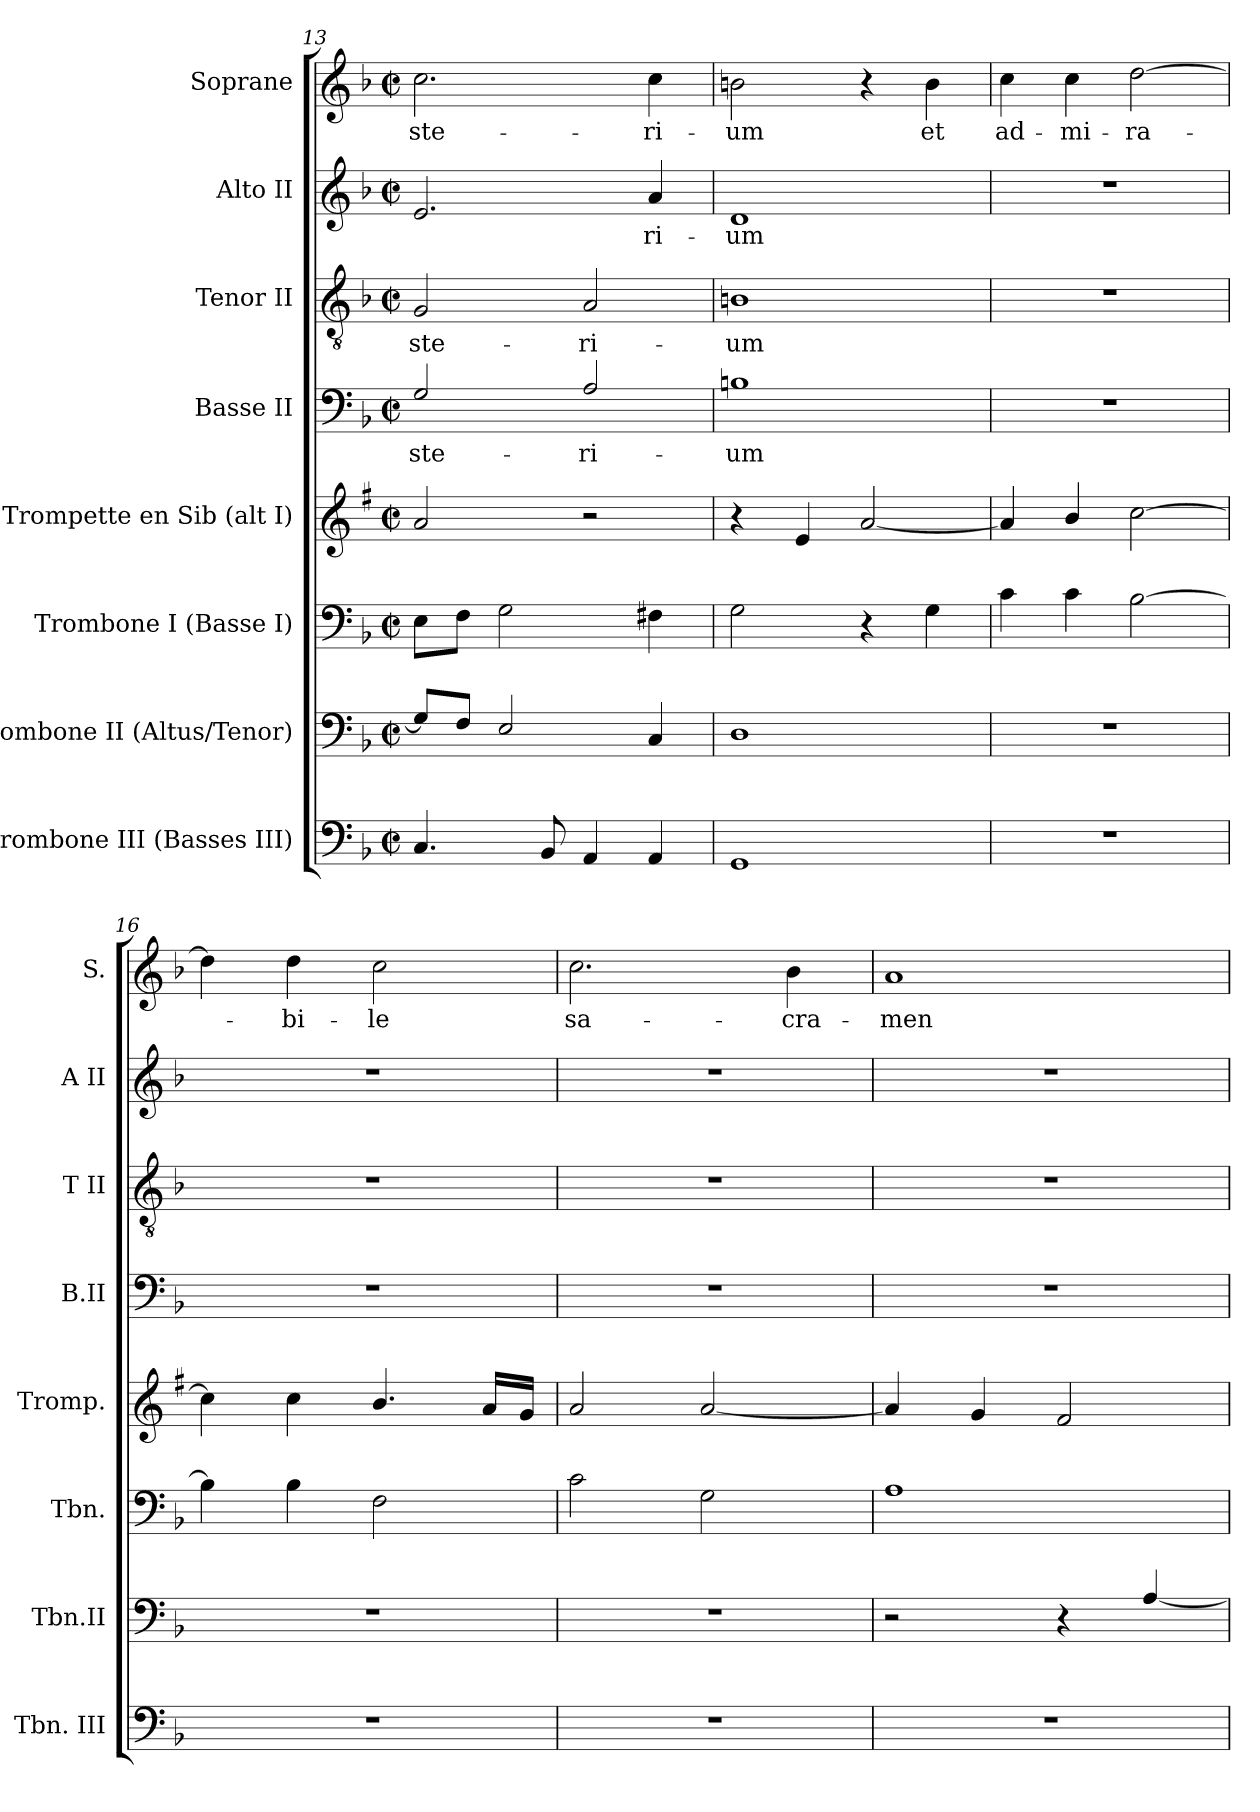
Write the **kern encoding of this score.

**kern	**kern	**kern	**kern	**kern	**text	**kern	**text	**kern	**text	**kern	**text
*part8	*part7	*part6	*part5	*part4	*part4	*part3	*part3	*part2	*part2	*part1	*part1
*staff8	*staff7	*staff6	*staff5	*staff4	*staff4	*staff3	*staff3	*staff2	*staff2	*staff1	*staff1
*I"Trombone III (Basses III)	*I"Trombone II (Altus/Tenor)	*I"Trombone I (Basse I)	*I"Trompette en Sib (alt I)	*I"Basse II	*	*I"Tenor II	*	*I"Alto II	*	*I"Soprane	*
*I'Tbn. III	*I'Tbn.II	*I'Tbn.	*I'Tromp.	*I'B.II	*	*I'T II	*	*I'A II	*	*I'S.	*
!!LO:PB:g=z
*clefF4	*clefF4	*clefF4	*clefG2	*clefF4	*	*clefGv2	*	*clefG2	*	*clefG2	*
*	*	*	*ITrd1c2	*	*	*	*	*	*	*	*
*k[b-]	*k[b-]	*k[b-]	*k[b-]	*k[b-]	*	*k[b-]	*	*k[b-]	*	*k[b-]	*
*F:	*F:	*F:	*F:	*F:	*	*F:	*	*F:	*	*F:	*
*M2/2	*M2/2	*M2/2	*M2/2	*M2/2	*	*M2/2	*	*M2/2	*	*M2/2	*
*met(c|)	*met(c|)	*met(c|)	*met(c|)	*met(c|)	*	*met(c|)	*	*met(c|)	*	*met(c|)	*
=13	=13	=13	=13	=13	=13	=13	=13	=13	=13	=13	=13
!	!	!	!	!	!LO:LY:b	!	!LO:LY:b	!	!	!	!LO:LY:b
4.C/	8G/L]	8E\L	2g/	2G/	-ste-	2G/	-ste-	2.e/	.	2.cc\	-ste-
.	8F/J	8F\J	.	.	.	.	.	.	.	.	.
.	2E/	2G\	.	.	.	.	.	.	.	.	.
8BB-/	.	.	.	.	.	.	.	.	.	.	.
!	!	!	!	!	!LO:LY:b	!	!LO:LY:b	!	!	!	!
4AA/	.	.	2r	2A/	-ri-	2A/	-ri-	.	.	.	.
!	!	!	!	!	!	!	!	!	!LO:LY:b	!	!LO:LY:b
4AA/	4C/	4F#X\	.	.	.	.	.	4a/	-ri-	4cc\	-ri-
=14	=14	=14	=14	=14	=14	=14	=14	=14	=14	=14	=14
!	!	!	!	!	!LO:LY:b	!	!LO:LY:b	!	!LO:LY:b	!	!LO:LY:b
1GG	1D	2G\	4r	1Bn	-um	1Bn	-um	1d	-um	2bn\	-um
.	.	.	4d/	.	.	.	.	.	.	.	.
.	.	4r	[2g/	.	.	.	.	.	.	4r	.
!	!	!	!	!	!	!	!	!	!	!	!LO:LY:b
.	.	4G\	.	.	.	.	.	.	.	4b\	et
=15	=15	=15	=15	=15	=15	=15	=15	=15	=15	=15	=15
!	!	!	!	!	!	!	!	!	!	!	!LO:LY:b
1r	1r	4c\	4g/]	1r	.	1r	.	1r	.	4cc\	ad-
!	!	!	!	!	!	!	!	!	!	!	!LO:LY:b
.	.	4c\	4a/	.	.	.	.	.	.	4cc\	-mi-
!	!	!	!	!	!	!	!	!	!	!	!LO:LY:b
.	.	[2B-\	[2b-\	.	.	.	.	.	.	[2dd\	-ra-
=16	=16	=16	=16	=16	=16	=16	=16	=16	=16	=16	=16
1r	1r	4B-\]	4b-\]	1r	.	1r	.	1r	.	4dd\]	.
!	!	!	!	!	!	!	!	!	!	!	!LO:LY:b
.	.	4B-\	4b-\	.	.	.	.	.	.	4dd\	-bi-
!	!	!	!	!	!	!	!	!	!	!	!LO:LY:b
.	.	2F\	4.a/	.	.	.	.	.	.	2cc\	-le
.	.	.	16g/LL	.	.	.	.	.	.	.	.
.	.	.	16f/JJ	.	.	.	.	.	.	.	.
=17	=17	=17	=17	=17	=17	=17	=17	=17	=17	=17	=17
!	!	!	!	!	!	!	!	!	!	!	!LO:LY:b
1r	1r	2c\	2g/	1r	.	1r	.	1r	.	2.cc\	sa-
.	.	2G\	[2g/	.	.	.	.	.	.	.	.
!	!	!	!	!	!	!	!	!	!	!	!LO:LY:b
.	.	.	.	.	.	.	.	.	.	4b-\	-cra-
=18	=18	=18	=18	=18	=18	=18	=18	=18	=18	=18	=18
!	!	!	!	!	!	!	!	!	!	!	!LO:LY:b
1r	2r	1A	4g/]	1r	.	1r	.	1r	.	1a	-men-
.	.	.	4f/	.	.	.	.	.	.	.	.
.	4r	.	2e/	.	.	.	.	.	.	.	.
.	[4A/	.	.	.	.	.	.	.	.	.	.
=	=	=	=	=	=	=	=	=	=	=	=
*-	*-	*-	*-	*-	*-	*-	*-	*-	*-	*-	*-
